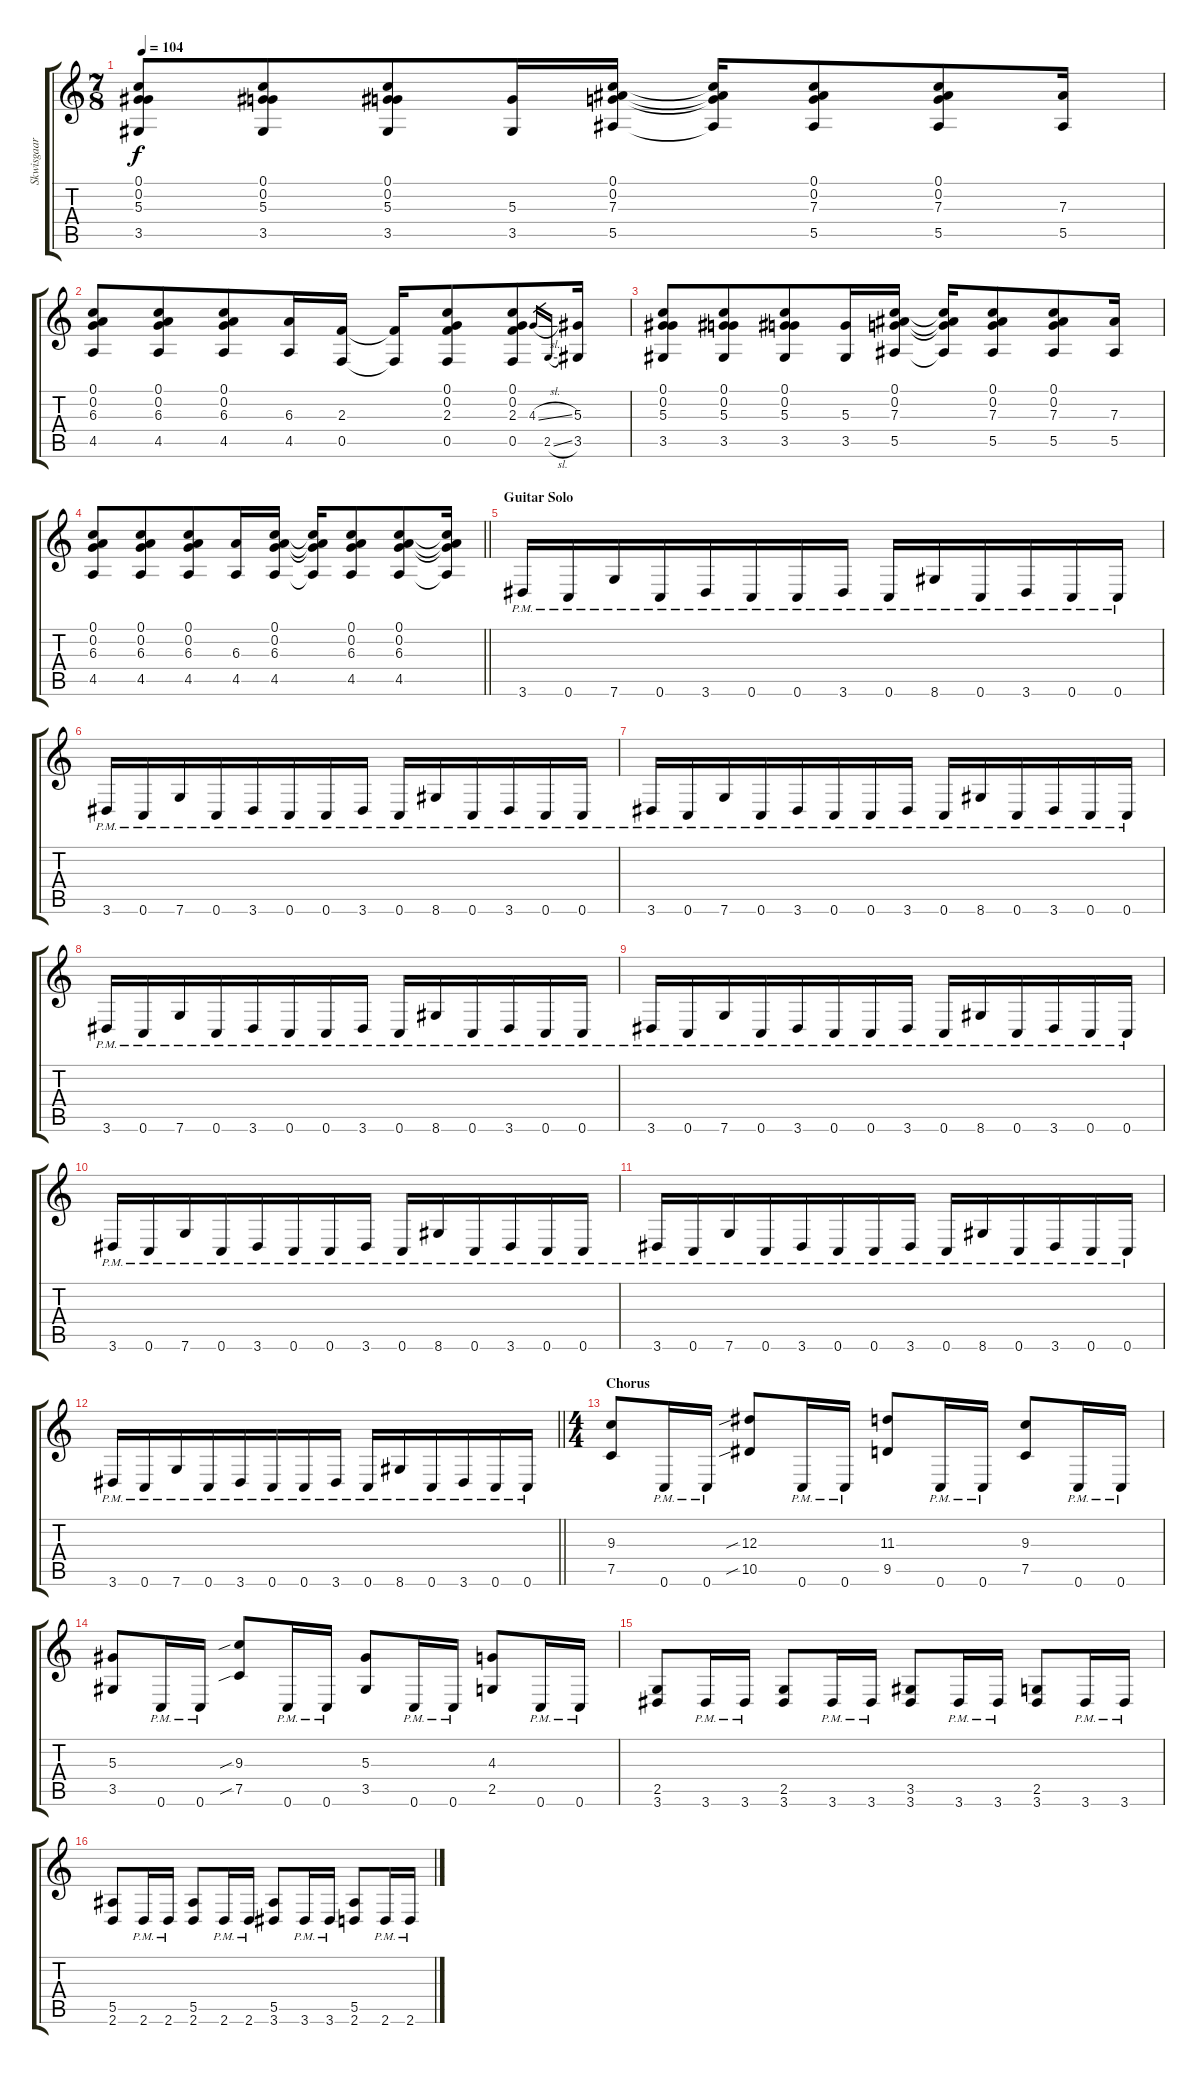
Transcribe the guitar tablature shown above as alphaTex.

\track ("Skwisgaar Skwigelf (Lead Guitar 1)" "Skwisgaar ") {instrument distortionguitar}
\staff {score tabs}
\tuning (C4 G3 Eb3 Bb2 F2 C2) {hide}
\ts (7 8)
\tempo 104
\clef g2
\ks c
(0.1 0.2 5.3 3.5).8{dy f} (0.1 0.2 5.3 3.5).8 (0.1 0.2 5.3 3.5).8 (5.3 3.5).16 (0.1 0.2 7.3 5.5).16 (0.1{t} 0.2{t} 7.3{t} 5.5{t}).16 (0.1 0.2 7.3 5.5).8 (0.1 0.2 7.3 5.5).8 (7.3 5.5).16 |
(0.1 0.2 6.3 4.5).8 (0.1 0.2 6.3 4.5).8 (0.1 0.2 6.3 4.5).8 (6.3 4.5).16 (2.3 0.5).16 (2.3{t} 0.5{t}).16 (0.1 0.2 2.3 0.5).8 (0.1 0.2 2.3 0.5).8 4.3{sl}.16{gr} 2.5{sl}.16{gr} (5.3 3.5).16 |
(0.1 0.2 5.3 3.5).8 (0.1 0.2 5.3 3.5).8 (0.1 0.2 5.3 3.5).8 (5.3 3.5).16 (0.1 0.2 7.3 5.5).16 (0.1{t} 0.2{t} 7.3{t} 5.5{t}).16 (0.1 0.2 7.3 5.5).8 (0.1 0.2 7.3 5.5).8 (7.3 5.5).16 |
\barLineRight lightlight
(0.1 0.2 6.3 4.5).8 (0.1 0.2 6.3 4.5).8 (0.1 0.2 6.3 4.5).8 (6.3 4.5).16 (0.1 0.2 6.3 4.5).16 (0.1{t} 0.2{t} 6.3{t} 4.5{t}).16 (0.1 0.2 6.3 4.5).8 (0.1 0.2 6.3 4.5).8 (0.1{t} 0.2{t} 6.3{t} 4.5{t}).16 |
\section ("" "Guitar Solo")
3.6{pm}.16{volume 16} 0.6{pm}.16 7.6{pm}.16 0.6{pm}.16 3.6{pm}.16 0.6{pm}.16 0.6{pm}.16 3.6{pm}.16 0.6{pm}.16 8.6{pm}.16 0.6{pm}.16 3.6{pm}.16 0.6{pm}.16 0.6{pm}.16 |
3.6{pm}.16{volume 16} 0.6{pm}.16 7.6{pm}.16 0.6{pm}.16 3.6{pm}.16 0.6{pm}.16 0.6{pm}.16 3.6{pm}.16 0.6{pm}.16 8.6{pm}.16 0.6{pm}.16 3.6{pm}.16 0.6{pm}.16 0.6{pm}.16 |
3.6{pm}.16{volume 16} 0.6{pm}.16 7.6{pm}.16 0.6{pm}.16 3.6{pm}.16 0.6{pm}.16 0.6{pm}.16 3.6{pm}.16 0.6{pm}.16 8.6{pm}.16 0.6{pm}.16 3.6{pm}.16 0.6{pm}.16 0.6{pm}.16 |
3.6{pm}.16{volume 16} 0.6{pm}.16 7.6{pm}.16 0.6{pm}.16 3.6{pm}.16 0.6{pm}.16 0.6{pm}.16 3.6{pm}.16 0.6{pm}.16 8.6{pm}.16 0.6{pm}.16 3.6{pm}.16 0.6{pm}.16 0.6{pm}.16 |
3.6{pm}.16{volume 16} 0.6{pm}.16 7.6{pm}.16 0.6{pm}.16 3.6{pm}.16 0.6{pm}.16 0.6{pm}.16 3.6{pm}.16 0.6{pm}.16 8.6{pm}.16 0.6{pm}.16 3.6{pm}.16 0.6{pm}.16 0.6{pm}.16 |
3.6{pm}.16{volume 16} 0.6{pm}.16 7.6{pm}.16 0.6{pm}.16 3.6{pm}.16 0.6{pm}.16 0.6{pm}.16 3.6{pm}.16 0.6{pm}.16 8.6{pm}.16 0.6{pm}.16 3.6{pm}.16 0.6{pm}.16 0.6{pm}.16 |
3.6{pm}.16{volume 16} 0.6{pm}.16 7.6{pm}.16 0.6{pm}.16 3.6{pm}.16 0.6{pm}.16 0.6{pm}.16 3.6{pm}.16 0.6{pm}.16 8.6{pm}.16 0.6{pm}.16 3.6{pm}.16 0.6{pm}.16 0.6{pm}.16 |
\barLineRight lightlight
3.6{pm}.16{volume 16} 0.6{pm}.16 7.6{pm}.16 0.6{pm}.16 3.6{pm}.16 0.6{pm}.16 0.6{pm}.16 3.6{pm}.16 0.6{pm}.16 8.6{pm}.16 0.6{pm}.16 3.6{pm}.16 0.6{pm}.16 0.6{pm}.16 |
\ts (4 4)
\section ("" "Chorus")
(9.3 7.5).8{volume 14} 0.6{pm}.16 0.6{pm}.16 (12.3{sib} 10.5{sib}).8 0.6{pm}.16 0.6{pm}.16 (11.3 9.5).8 0.6{pm}.16 0.6{pm}.16 (9.3 7.5).8 0.6{pm}.16 0.6{pm}.16 |
(5.3 3.5).8 0.6{pm}.16 0.6{pm}.16 (9.3{sib} 7.5{sib}).8 0.6{pm}.16 0.6{pm}.16 (5.3 3.5).8 0.6{pm}.16 0.6{pm}.16 (4.3 2.5).8 0.6{pm}.16 0.6{pm}.16 |
(2.5 3.6).8 3.6{pm}.16 3.6{pm}.16 (2.5 3.6).8 3.6{pm}.16 3.6{pm}.16 (3.5 3.6).8 3.6{pm}.16 3.6{pm}.16 (2.5 3.6).8 3.6{pm}.16 3.6{pm}.16 |
(5.5 2.6).8 2.6{pm}.16 2.6{pm}.16 (5.5 2.6).8 2.6{pm}.16 2.6{pm}.16 (5.5 3.6).8 3.6{pm}.16 3.6{pm}.16 (5.5 2.6).8 2.6{pm}.16 2.6{pm}.16
